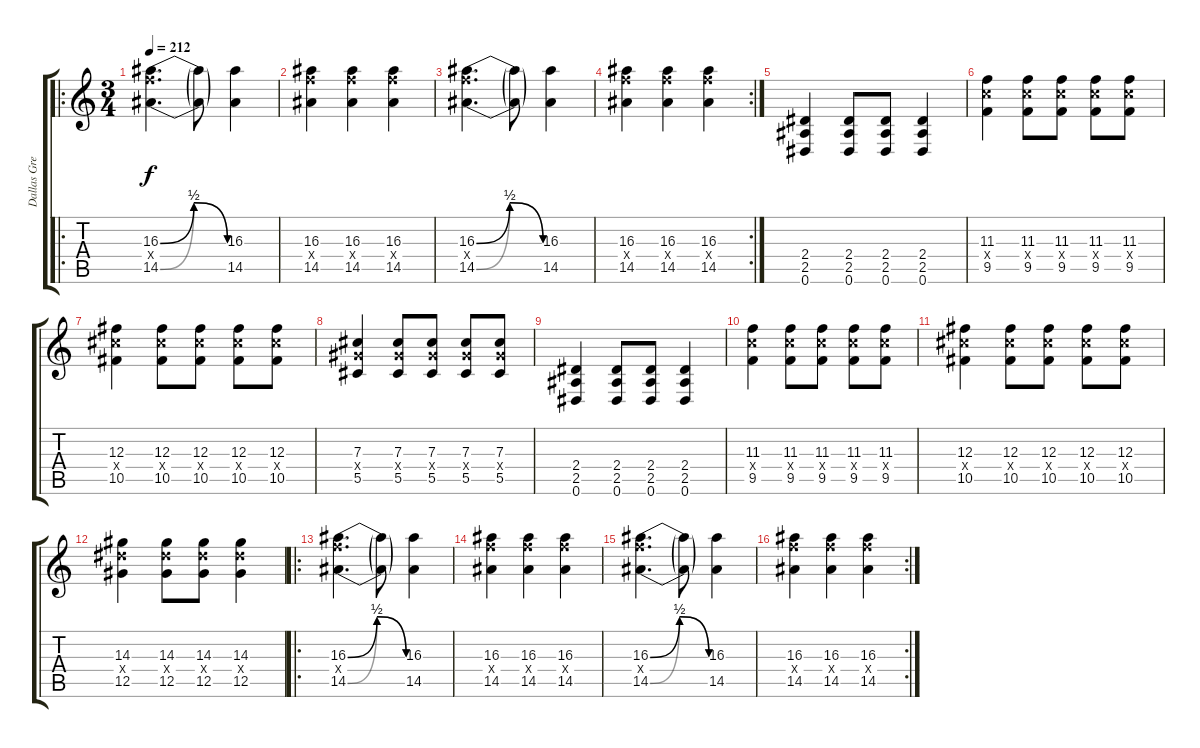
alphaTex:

\track ("Dallas Green" "Dallas Gre") {instrument distortionguitar}
\staff {score tabs}
\tuning (Eb4 Bb3 Gb3 Db3 Ab2 Eb2) {hide}
\ro
\ts (3 4)
\tempo 212
\clef g2
\ks c
(16.3{be (bendrelease 0 0 10 2 20 2 60 0)} 16.4{x} 14.5{be (bendrelease 0 0 10 2 20 2 60 0)}).4{d dy f} (16.3{t} 14.5{t}).8 (16.3 14.5).4 |
(16.3 16.4{x} 14.5).4 (16.3 16.4{x} 14.5).4 (16.3 16.4{x} 14.5).4 |
(16.3{be (bendrelease 0 0 10 2 20 2 60 0)} 16.4{x} 14.5{be (bendrelease 0 0 10 2 20 2 60 0)}).4{d} (16.3{t} 14.5{t}).8 (16.3 14.5).4 |
\rc 2
(16.3 16.4{x} 14.5).4 (16.3 16.4{x} 14.5).4 (16.3 16.4{x} 14.5).4 |
(2.4 2.5 0.6).4 (2.4 2.5 0.6).8 (2.4 2.5 0.6).8 (2.4 2.5 0.6).4 |
(11.3 11.4{x} 9.5).4 (11.3 11.4{x} 9.5).8 (11.3 11.4{x} 9.5).8 (11.3 11.4{x} 9.5).8 (11.3 11.4{x} 9.5).8 |
(12.3 12.4{x} 10.5).4 (12.3 12.4{x} 10.5).8 (12.3 12.4{x} 10.5).8 (12.3 12.4{x} 10.5).8 (12.3 12.4{x} 10.5).8 |
(7.3 7.4{x} 5.5).4 (7.3 7.4{x} 5.5).8 (7.3 7.4{x} 5.5).8 (7.3 7.4{x} 5.5).8 (7.3 7.4{x} 5.5).8 |
(2.4 2.5 0.6).4 (2.4 2.5 0.6).8 (2.4 2.5 0.6).8 (2.4 2.5 0.6).4 |
(11.3 11.4{x} 9.5).4 (11.3 11.4{x} 9.5).8 (11.3 11.4{x} 9.5).8 (11.3 11.4{x} 9.5).8 (11.3 11.4{x} 9.5).8 |
(12.3 12.4{x} 10.5).4 (12.3 12.4{x} 10.5).8 (12.3 12.4{x} 10.5).8 (12.3 12.4{x} 10.5).8 (12.3 12.4{x} 10.5).8 |
(14.3 14.4{x} 12.5).4 (14.3 14.4{x} 12.5).8 (14.3 14.4{x} 12.5).8 (14.3 14.4{x} 12.5).4 |
\ro
(16.3{be (bendrelease 0 0 10 2 20 2 60 0)} 16.4{x} 14.5{be (bendrelease 0 0 10 2 20 2 60 0)}).4{d} (16.3{t} 14.5{t}).8 (16.3 14.5).4 |
(16.3 16.4{x} 14.5).4 (16.3 16.4{x} 14.5).4 (16.3 16.4{x} 14.5).4 |
(16.3{be (bendrelease 0 0 10 2 20 2 60 0)} 16.4{x} 14.5{be (bendrelease 0 0 10 2 20 2 60 0)}).4{d} (16.3{t} 14.5{t}).8 (16.3 14.5).4 |
\rc 2
(16.3 16.4{x} 14.5).4 (16.3 16.4{x} 14.5).4 (16.3 16.4{x} 14.5).4
